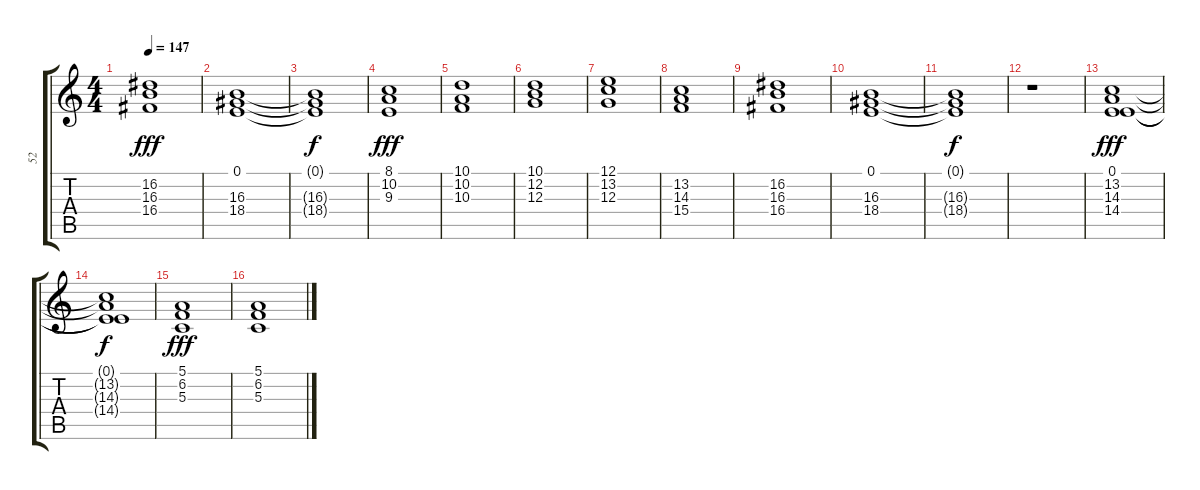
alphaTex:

\track ("52" "52") {instrument pad4choir}
\staff {score tabs}
\tuning (E4 B3 G3 D3 A2 E2) {hide}
\ts (4 4)
\tempo 147
\clef g2
\ks c
(16.2 16.3 16.4).1{dy fff} |
(0.1 16.3 18.4).1 |
(0.1{t} 16.3{t} 18.4{t}).1{dy f} |
(8.1 10.2 9.3).1{dy fff} |
(10.1 10.2 10.3).1 |
(10.1 12.2 12.3).1 |
(12.1 13.2 12.3).1 |
(13.2 14.3 15.4).1 |
(16.2 16.3 16.4).1 |
(0.1 16.3 18.4).1 |
(0.1{t} 16.3{t} 18.4{t}).1{dy f} |
r.1 |
(0.1 13.2 14.3 14.4).1{dy fff} |
(0.1{t} 13.2{t} 14.3{t} 14.4{t}).1{dy f} |
(5.1 6.2 5.3).1{dy fff} |
(5.1 6.2 5.3).1
